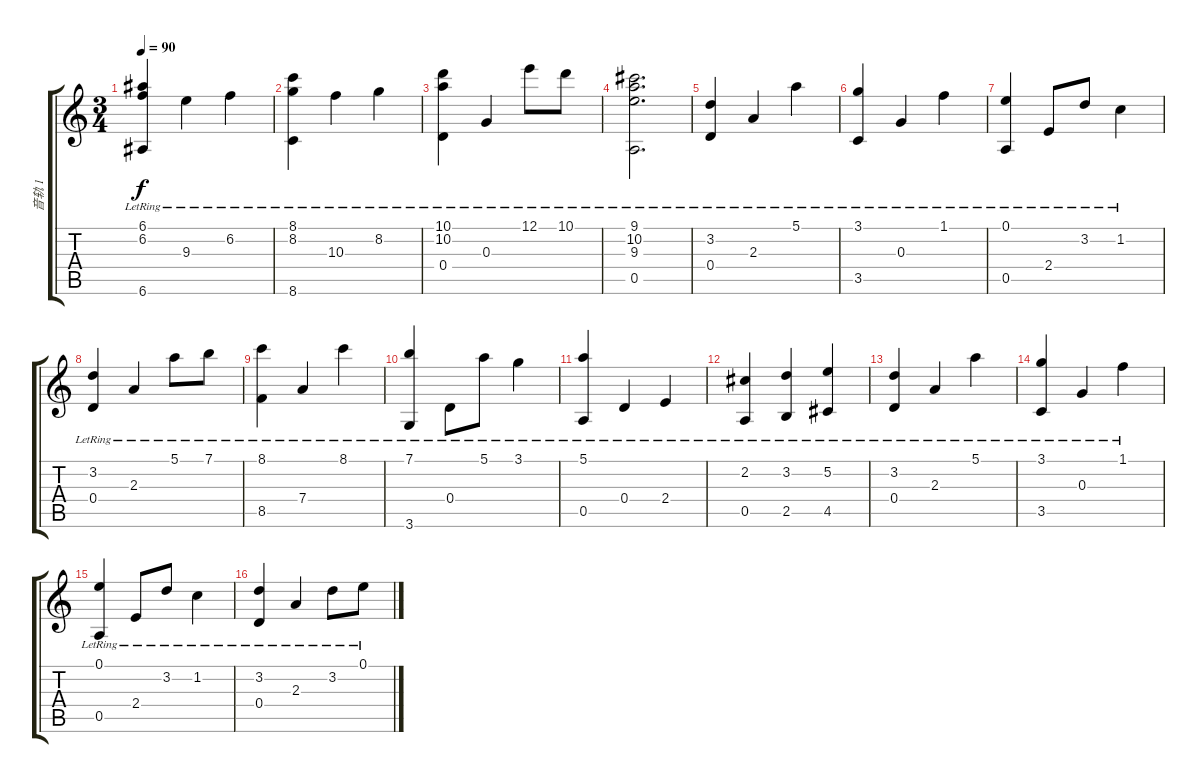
\track ("音轨 1" "音轨 1") {instrument acousticguitarsteel}
\staff {score tabs}
\tuning (E4 B3 G3 D3 A2 E2) {hide}
\ts (3 4)
\tempo 90
\clef g2
\ks c
(6.1{lr} 6.2{lr} 6.6{lr}).4{dy f} 9.3{lr}.4 6.2{lr}.4 |
(8.1{lr} 8.2{lr} 8.6{lr}).4 10.3{lr}.4 8.2{lr}.4 |
(10.1{lr} 10.2{lr} 0.4{lr}).4 0.3{lr}.4 12.1{lr}.8 10.1{lr}.8 |
(9.1{lr} 10.2{lr} 9.3{lr} 0.5{lr}).2{d} |
(3.2{lr} 0.4{lr}).4 2.3{lr}.4 5.1{lr}.4 |
(3.1{lr} 3.5{lr}).4 0.3{lr}.4 1.1{lr}.4 |
(0.1{lr} 0.5{lr}).4 2.4{lr}.8 3.2{lr}.8 1.2{lr}.4 |
(3.2{lr} 0.4{lr}).4 2.3{lr}.4 5.1{lr}.8 7.1{lr}.8 |
(8.1{lr} 8.5{lr}).4 7.4{lr}.4 8.1{lr}.4 |
(7.1{lr} 3.6{lr}).4 0.4{lr}.8 5.1{lr}.8 3.1{lr}.4 |
(5.1{lr} 0.5{lr}).4 0.4{lr}.4 2.4{lr}.4 |
(2.2{lr} 0.5{lr}).4 (3.2{lr} 2.5{lr}).4 (5.2{lr} 4.5{lr}).4 |
(3.2{lr} 0.4{lr}).4 2.3{lr}.4 5.1{lr}.4 |
(3.1{lr} 3.5{lr}).4 0.3{lr}.4 1.1{lr}.4 |
(0.1{lr} 0.5{lr}).4 2.4{lr}.8 3.2{lr}.8 1.2{lr}.4 |
(3.2{lr} 0.4{lr}).4 2.3{lr}.4 3.2{lr}.8 0.1{lr}.8
